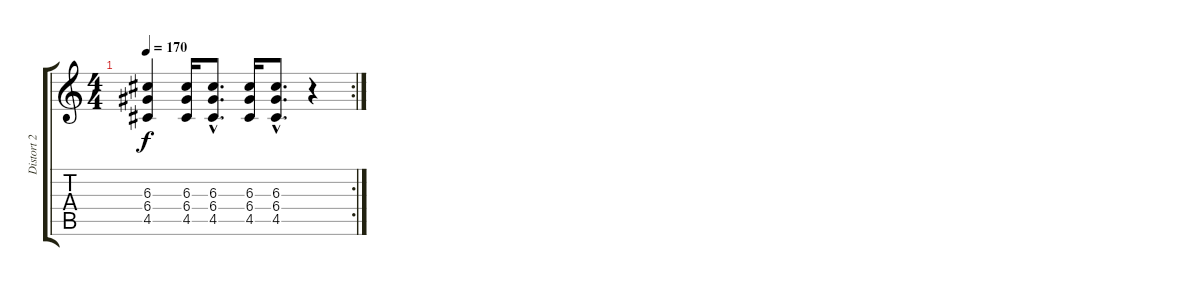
\track ("Distort 2" "Distort 2") {instrument distortionguitar}
\staff {score tabs}
\tuning (E4 B3 G3 D3 A2 E2) {hide}
\rc 2
\ts (4 4)
\tempo 170
\clef g2
\ks c
(6.3 6.4 4.5).4{dy f} (6.3 6.4 4.5).16 (6.3{hac} 6.4{hac} 4.5{hac}).8{d} (6.3 6.4 4.5).16 (6.3{hac} 6.4{hac} 4.5{hac}).8{d} r.4
